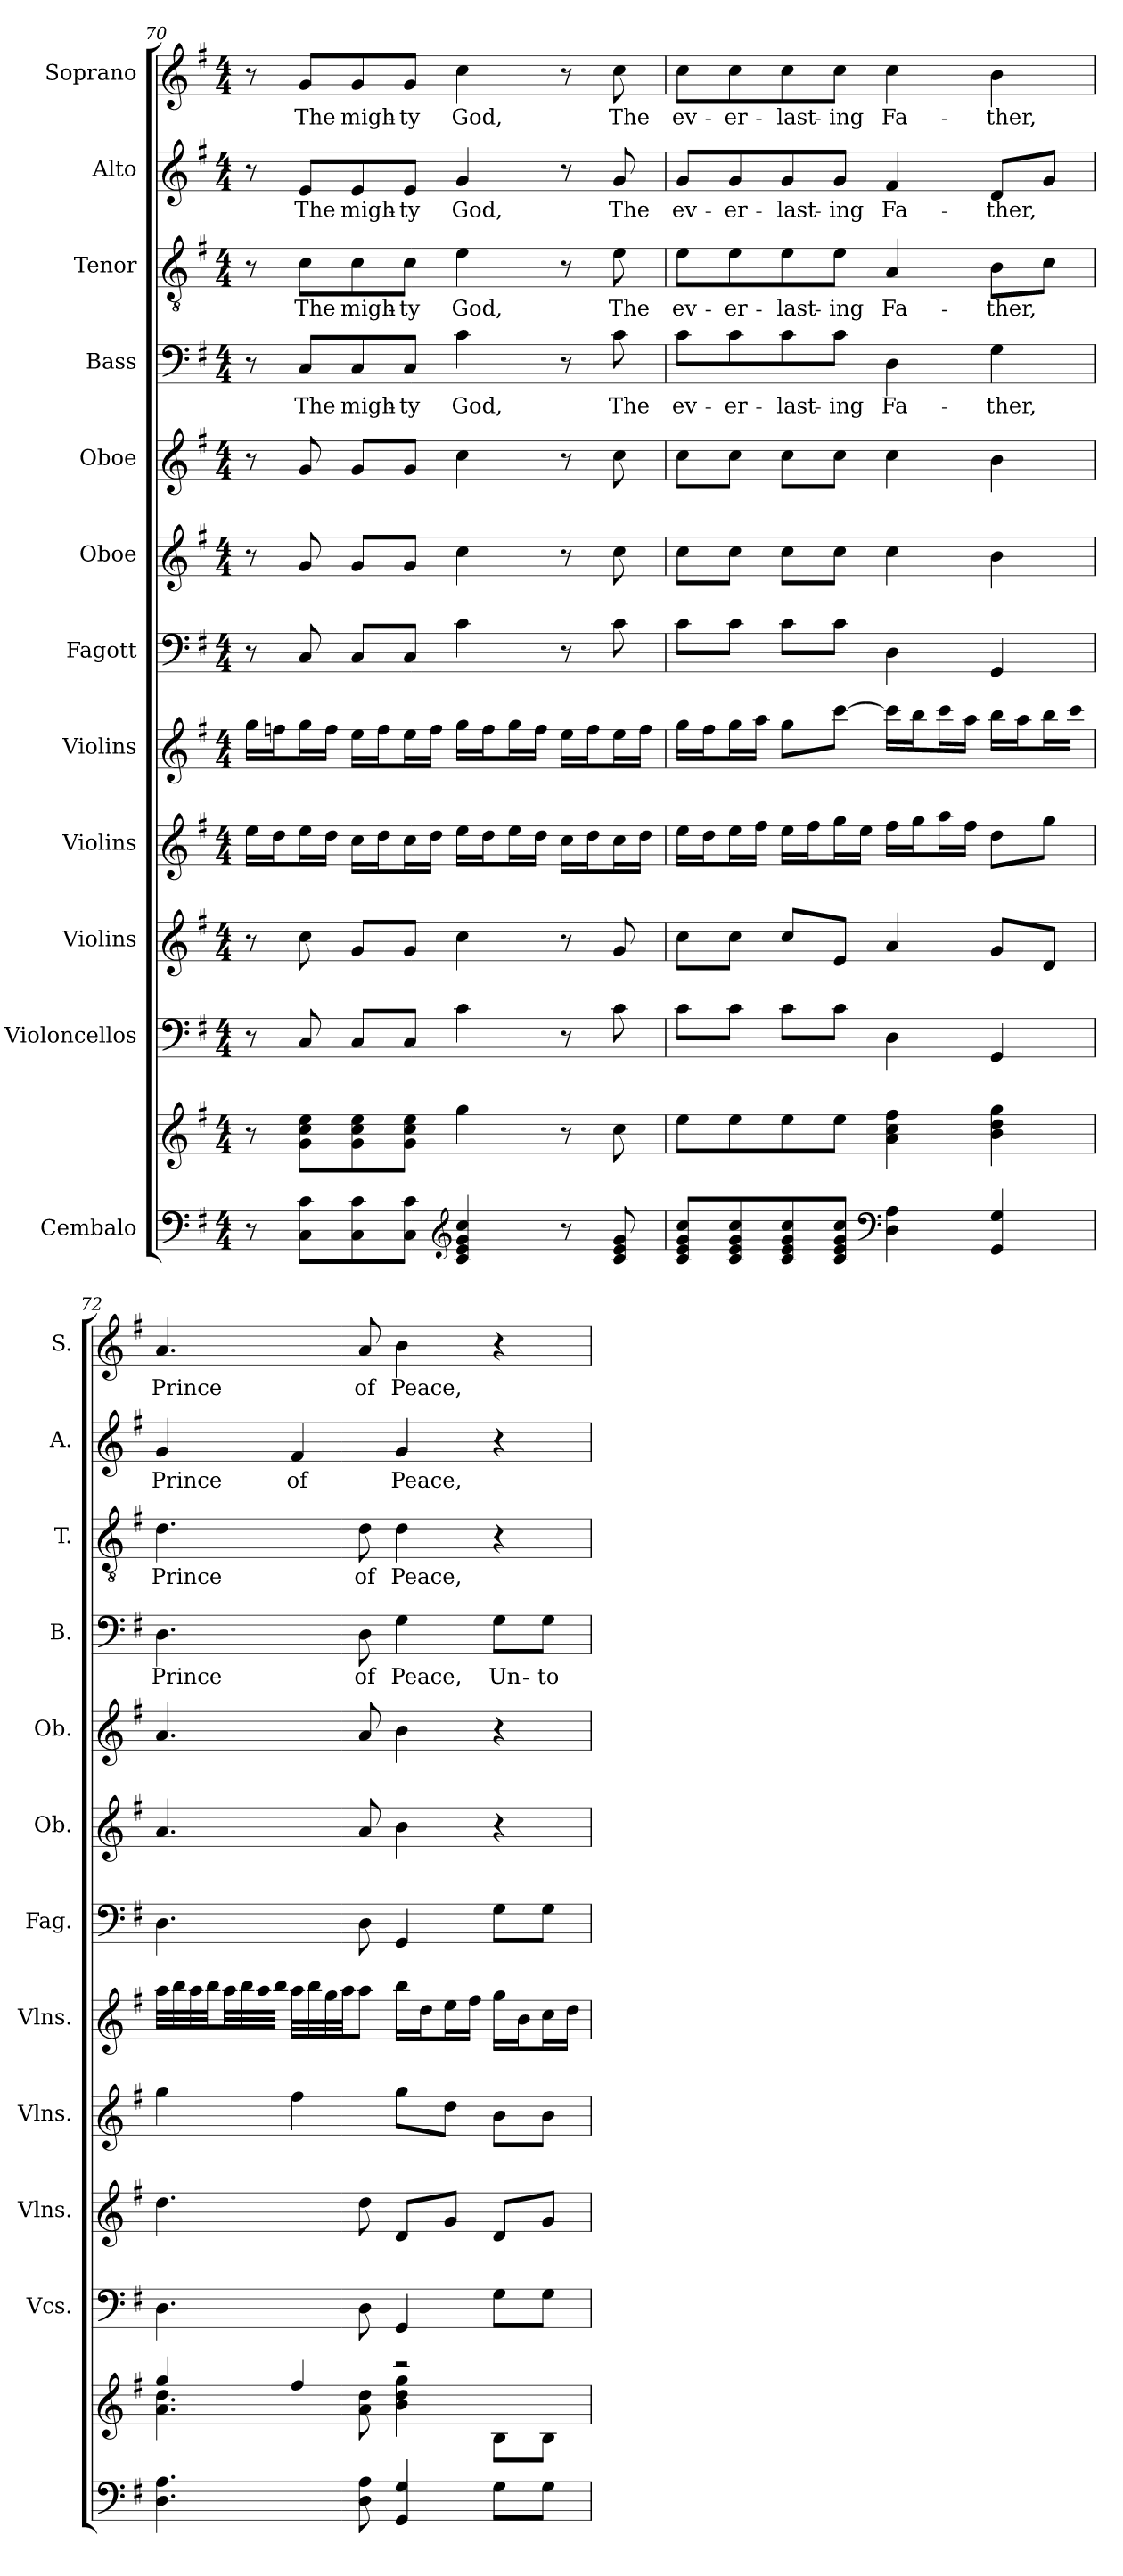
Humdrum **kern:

**kern	**kern	**kern	**kern	**kern	**kern	**kern	**kern	**kern	**kern	**text	**kern	**text	**kern	**text	**kern	**text
*part12	*part12	*part11	*part10	*part9	*part8	*part7	*part6	*part5	*part4	*part4	*part3	*part3	*part2	*part2	*part1	*part1
*staff13	*staff12	*staff11	*staff10	*staff9	*staff8	*staff7	*staff6	*staff5	*staff4	*staff4	*staff3	*staff3	*staff2	*staff2	*staff1	*staff1
*I"Cembalo	*	*I"Violoncellos	*I"Violins	*I"Violins	*I"Violins	*I"Fagott	*I"Oboe	*I"Oboe	*I"Bass	*	*I"Tenor	*	*I"Alto	*	*I"Soprano	*
*	*	*I'Vcs.	*I'Vlns.	*I'Vlns.	*I'Vlns.	*I'Fag.	*I'Ob.	*I'Ob.	*I'B.	*	*I'T.	*	*I'A.	*	*I'S.	*
*clefF4	*clefG2	*clefF4	*clefG2	*clefG2	*clefG2	*clefF4	*clefG2	*clefG2	*clefF4	*	*clefGv2	*	*clefG2	*	*clefG2	*
*k[f#]	*k[f#]	*k[f#]	*k[f#]	*k[f#]	*k[f#]	*k[f#]	*k[f#]	*k[f#]	*k[f#]	*	*k[f#]	*	*k[f#]	*	*k[f#]	*
*M4/4	*M4/4	*M4/4	*M4/4	*M4/4	*M4/4	*M4/4	*M4/4	*M4/4	*M4/4	*	*M4/4	*	*M4/4	*	*M4/4	*
=70	=70	=70	=70	=70	=70	=70	=70	=70	=70	=70	=70	=70	=70	=70	=70	=70
8r	8r	8r	8r	16ee\LL	16gg\LL	8r	8r	8r	8r	.	8r	.	8r	.	8r	.
.	.	.	.	16dd\J	16ffn\J	.	.	.	.	.	.	.	.	.	.	.
!	!	!	!	!	!	!	!	!	!	!LO:LY:b	!	!LO:LY:b	!	!LO:LY:b	!	!LO:LY:b
8C\ 8c\L	8g\ 8cc\ 8ee\L	8C/	8cc\	16ee\L	16gg\L	8C/	8g/	8g/	8C/L	The	8c\L	The	8e/L	The	8g/L	The
.	.	.	.	16dd\JJ	16ff\JJ	.	.	.	.	.	.	.	.	.	.	.
!	!	!	!	!	!	!	!	!	!	!LO:LY:b	!	!LO:LY:b	!	!LO:LY:b	!	!LO:LY:b
8C\ 8c\	8g\ 8cc\ 8ee\	8C/L	8g/L	16cc\LL	16ee\LL	8C/L	8g/L	8g/L	8C/	migh-	8c\	migh-	8e/	migh-	8g/	migh-
.	.	.	.	16dd\J	16ff\J	.	.	.	.	.	.	.	.	.	.	.
!	!	!	!	!	!	!	!	!	!	!LO:LY:b	!	!LO:LY:b	!	!LO:LY:b	!	!LO:LY:b
8C\ 8c\J	8g\ 8cc\ 8ee\J	8C/J	8g/J	16cc\L	16ee\L	8C/J	8g/J	8g/J	8C/J	-ty	8c\J	-ty	8e/J	-ty	8g/J	-ty
.	.	.	.	16dd\JJ	16ff\JJ	.	.	.	.	.	.	.	.	.	.	.
*clefG2	*	*	*	*	*	*	*	*	*	*	*	*	*	*	*	*
!	!	!	!	!	!	!	!	!	!	!LO:LY:b	!	!LO:LY:b	!	!LO:LY:b	!	!LO:LY:b
4c/ 4e/ 4g/ 4cc/	4gg\	4c\	4cc\	16ee\LL	16gg\LL	4c\	4cc\	4cc\	4c\	God,	4e\	God,	4g/	God,	4cc\	God,
.	.	.	.	16dd\J	16ff\J	.	.	.	.	.	.	.	.	.	.	.
.	.	.	.	16ee\L	16gg\L	.	.	.	.	.	.	.	.	.	.	.
.	.	.	.	16dd\JJ	16ff\JJ	.	.	.	.	.	.	.	.	.	.	.
8r	8r	8r	8r	16cc\LL	16ee\LL	8r	8r	8r	8r	.	8r	.	8r	.	8r	.
.	.	.	.	16dd\J	16ff\J	.	.	.	.	.	.	.	.	.	.	.
!	!	!	!	!	!	!	!	!	!	!LO:LY:b	!	!LO:LY:b	!	!LO:LY:b	!	!LO:LY:b
8c/ 8e/ 8g/	8cc\	8c\	8g/	16cc\L	16ee\L	8c\	8cc\	8cc\	8c\	The	8e\	The	8g/	The	8cc\	The
.	.	.	.	16dd\JJ	16ff\JJ	.	.	.	.	.	.	.	.	.	.	.
!!LO:PB:g=z
=71	=71	=71	=71	=71	=71	=71	=71	=71	=71	=71	=71	=71	=71	=71	=71	=71
!	!	!	!	!	!	!	!	!	!	!LO:LY:b	!	!LO:LY:b	!	!LO:LY:b	!	!LO:LY:b
8c/ 8e/ 8g/ 8cc/L	8ee\L	8c\L	8cc\L	16ee\LL	16gg\LL	8c\L	8cc\L	8cc\L	8c\L	ev-	8e\L	ev-	8g/L	ev-	8cc\L	ev-
.	.	.	.	16dd\J	16ff#\J	.	.	.	.	.	.	.	.	.	.	.
!	!	!	!	!	!	!	!	!	!	!LO:LY:b	!	!LO:LY:b	!	!LO:LY:b	!	!LO:LY:b
8c/ 8e/ 8g/ 8cc/	8ee\	8c\J	8cc\J	16ee\L	16gg\L	8c\J	8cc\J	8cc\J	8c\	-er-	8e\	-er-	8g/	-er-	8cc\	-er-
.	.	.	.	16ff#\JJ	16aa\JJ	.	.	.	.	.	.	.	.	.	.	.
!	!	!	!	!	!	!	!	!	!	!LO:LY:b	!	!LO:LY:b	!	!LO:LY:b	!	!LO:LY:b
8c/ 8e/ 8g/ 8cc/	8ee\	8c\L	8cc/L	16ee\LL	8gg\L	8c\L	8cc\L	8cc\L	8c\	-last-	8e\	-last-	8g/	-last-	8cc\	-last-
.	.	.	.	16ff#\J	.	.	.	.	.	.	.	.	.	.	.	.
!	!	!	!	!	!	!	!	!	!	!LO:LY:b	!	!LO:LY:b	!	!LO:LY:b	!	!LO:LY:b
8c/ 8e/ 8g/ 8cc/J	8ee\J	8c\J	8e/J	16gg\L	[8ccc\J	8c\J	8cc\J	8cc\J	8c\J	-ing	8e\J	-ing	8g/J	-ing	8cc\J	-ing
.	.	.	.	16ee\JJ	.	.	.	.	.	.	.	.	.	.	.	.
*clefF4	*	*	*	*	*	*	*	*	*	*	*	*	*	*	*	*
!	!	!	!	!	!	!	!	!	!	!LO:LY:b	!	!LO:LY:b	!	!LO:LY:b	!	!LO:LY:b
4D\ 4A\	4a\ 4cc\ 4ff#\	4D\	4a/	16ff#\LL	16ccc\LL]	4D\	4cc\	4cc\	4D\	Fa-	4A/	Fa-	4f#/	Fa-	4cc\	Fa-
.	.	.	.	16gg\J	16bb\J	.	.	.	.	.	.	.	.	.	.	.
.	.	.	.	16aa\L	16ccc\L	.	.	.	.	.	.	.	.	.	.	.
.	.	.	.	16ff#\JJ	16aa\JJ	.	.	.	.	.	.	.	.	.	.	.
!	!	!	!	!	!	!	!	!	!	!LO:LY:b	!	!LO:LY:b	!	!LO:LY:b	!	!LO:LY:b
4GG/ 4G/	4b\ 4dd\ 4gg\	4GG/	8g/L	8dd\L	16bb\LL	4GG/	4b\	4b\	4G\	-ther,	8B\L	-ther,	8d/L	-ther,	4b\	-ther,
.	.	.	.	.	16aa\J	.	.	.	.	.	.	.	.	.	.	.
.	.	.	8d/J	8gg\J	16bb\L	.	.	.	.	.	8c\J	.	8g/J	.	.	.
.	.	.	.	.	16ccc\JJ	.	.	.	.	.	.	.	.	.	.	.
=72	=72	=72	=72	=72	=72	=72	=72	=72	=72	=72	=72	=72	=72	=72	=72	=72
*	*^	*	*	*	*	*	*	*	*	*	*	*	*	*	*	*
!	!	!	!	!	!	!	!	!	!	!	!LO:LY:b	!	!LO:LY:b	!	!LO:LY:b	!	!LO:LY:b
4.D\ 4.A\	4gg/	4.a\ 4.dd\	4.D\	4.dd\	4gg\	32aa\LLL	4.D\	4.a/	4.a/	4.D\	Prince	4.d\	Prince	4g/	Prince	4.a/	Prince
.	.	.	.	.	.	32bb\	.	.	.	.	.	.	.	.	.	.	.
.	.	.	.	.	.	32aa\	.	.	.	.	.	.	.	.	.	.	.
.	.	.	.	.	.	32bb\JJ	.	.	.	.	.	.	.	.	.	.	.
.	.	.	.	.	.	32aa\LL	.	.	.	.	.	.	.	.	.	.	.
.	.	.	.	.	.	32bb\	.	.	.	.	.	.	.	.	.	.	.
.	.	.	.	.	.	32aa\	.	.	.	.	.	.	.	.	.	.	.
.	.	.	.	.	.	32bb\JJJ	.	.	.	.	.	.	.	.	.	.	.
!	!	!	!	!	!	!	!	!	!	!	!	!	!	!	!LO:LY:b	!	!
.	4ff#/	.	.	.	4ff#\	32aa\LLL	.	.	.	.	.	.	.	4f#/	of	.	.
.	.	.	.	.	.	32bb\	.	.	.	.	.	.	.	.	.	.	.
.	.	.	.	.	.	32gg\	.	.	.	.	.	.	.	.	.	.	.
.	.	.	.	.	.	32aa\JJ	.	.	.	.	.	.	.	.	.	.	.
!	!	!	!	!	!	!	!	!	!	!	!LO:LY:b	!	!LO:LY:b	!	!	!	!LO:LY:b
8D\ 8A\	.	8a\ 8dd\	8D\	8dd\	.	8aa\J	8D\	8a/	8a/	8D\	of	8d\	of	.	.	8a/	of
!	!	!	!	!	!	!	!	!	!	!	!LO:LY:b	!	!LO:LY:b	!	!LO:LY:b	!	!LO:LY:b
4GG/ 4G/	2r	4b\ 4dd\ 4gg\	4GG/	8d/L	8gg\L	16bb\LL	4GG/	4b\	4b\	4G\	Peace,	4d\	Peace,	4g/	Peace,	4b\	Peace,
.	.	.	.	.	.	16dd\J	.	.	.	.	.	.	.	.	.	.	.
.	.	.	.	8g/J	8dd\J	16ee\L	.	.	.	.	.	.	.	.	.	.	.
.	.	.	.	.	.	16ff#\JJ	.	.	.	.	.	.	.	.	.	.	.
!	!	!	!	!	!	!	!	!	!	!	!LO:LY:b	!	!	!	!	!	!
8G\L	.	8B\L	8G\L	8d/L	8b\L	16gg\LL	8G\L	4r	4r	8G\L	Un-	4r	.	4r	.	4r	.
.	.	.	.	.	.	16b\J	.	.	.	.	.	.	.	.	.	.	.
!	!	!	!	!	!	!	!	!	!	!	!LO:LY:b	!	!	!	!	!	!
8G\J	.	8B\J	8G\J	8g/J	8b\J	16cc\L	8G\J	.	.	8G\J	to	.	.	.	.	.	.
.	.	.	.	.	.	16dd\JJ	.	.	.	.	.	.	.	.	.	.	.
*	*v	*v	*	*	*	*	*	*	*	*	*	*	*	*	*	*	*
=	=	=	=	=	=	=	=	=	=	=	=	=	=	=	=	=
*-	*-	*-	*-	*-	*-	*-	*-	*-	*-	*-	*-	*-	*-	*-	*-	*-
